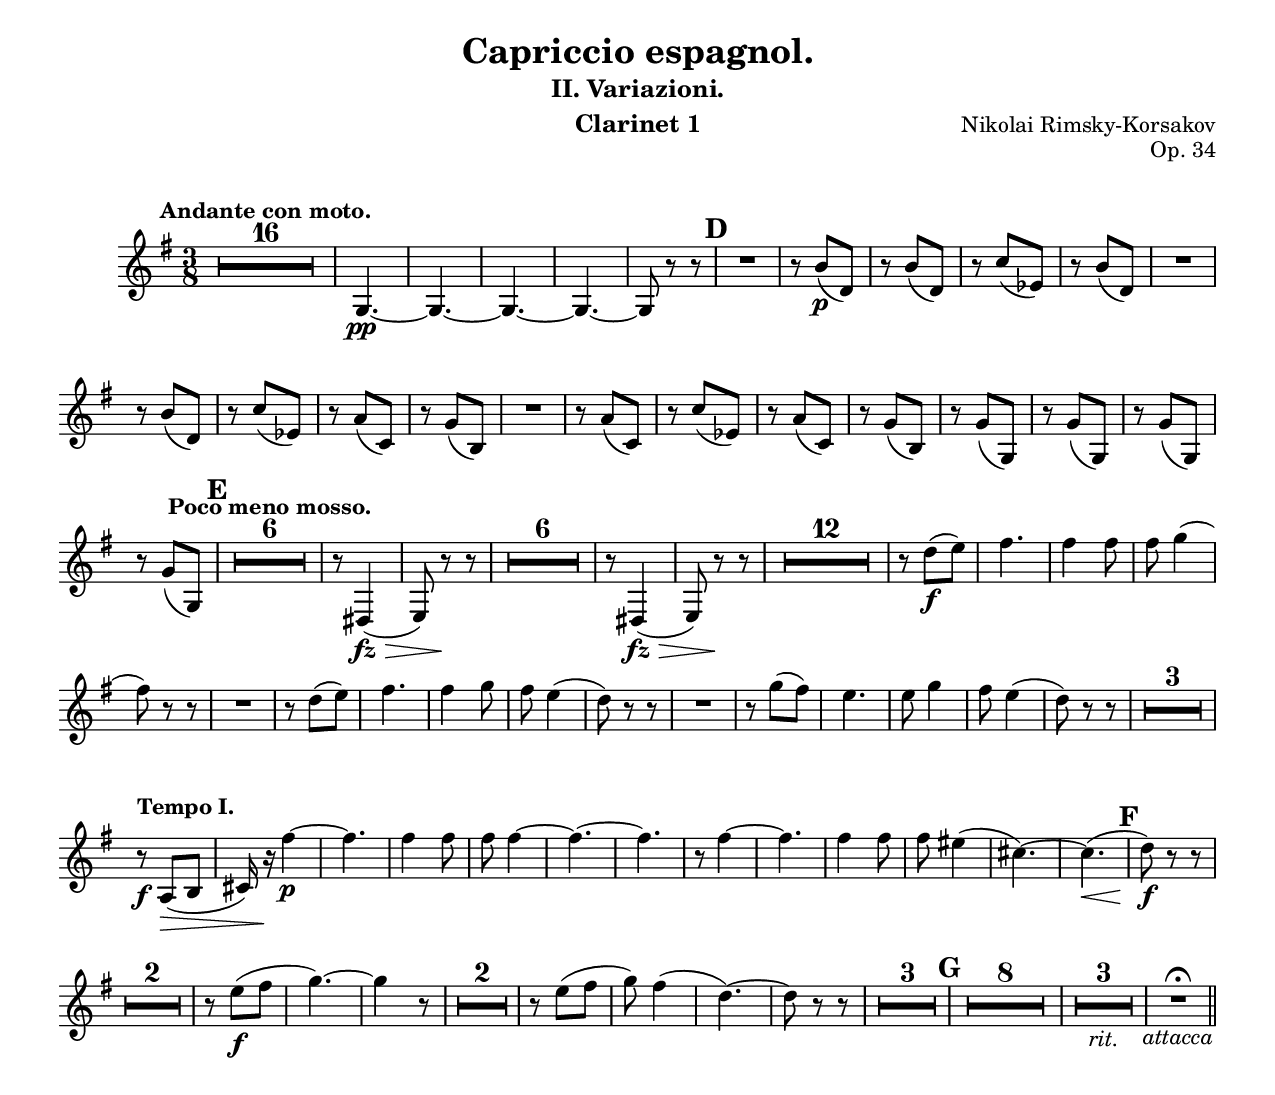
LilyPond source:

% This LilyPond file was generated by Rosegarden 13.06
\include "english.ly"
\version "2.16.2"
\header {
    composer = "Nikolai Rimsky-Korsakov"
    opus = "Op. 34"
    title = "Capriccio espagnol."
    subtitle = "II. Variazioni."
    instrument = "Clarinet 1"
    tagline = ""
}
#(set-global-staff-size 19)
#(set-default-paper-size "letter")
\paper {
  system-system-spacing #'basic-distance = #15
}
global = { 
    \time 3/8
    \skip 4.*128  %% 1-128
}
globalTempo = {
    \override Score.MetronomeMark #'transparent = ##t
    \tempo 4 = 120  \skip 4.*128 
}
\score {
    << % common

    \context Staff = "track 1" << 
        \set Score.skipBars = ##t
        \set Staff.printKeyCancellation = ##f
        \new Voice \global
        \new Voice \globalTempo

        \context Voice = "voice 1" {
            \override Voice.TextScript #'padding = #2.0
            \override MultiMeasureRest #'expand-limit = 1
            \once \override Staff.TimeSignature #'style = #'() 

            \time 3/8
            \clef "treble"
            \transpose bf a {
            \key af \major
            R4.*16 ^\markup { \bold "Andante con moto." }  |
            af 4. \pp ~  |
            af 4. ~  |
            af 4. ~  |
%% 20
            af 4. ~  |
            af 8 r r  |
            \mark #4 % D
            R4.  |
            r8 c'' \p ( ef' )  |
            r8 c'' ( ef' )  |
%% 25
            r8 df'' ( ff' )  |
            r8 c'' ( ef' )  |
            R4.  |
            r8 c'' ( ef' )  |
            r8 df'' ( ff' )  |
%% 30
            r8 bf' ( df' )  |
            r8 af' ( c' )  |
            R4.  |
            r8 bf' ( df' )  |
            r8 df'' ( ff' )  |
%% 35
            r8 bf' ( df' )  |
            r8 af' ( c' )  |
            r8 af' ( af )  |
            r8 af' ( af )  |
            r8 af' ( af )  |
%% 40
            r8 af' ( af )  |
            \mark \default % E
            R4.*6 ^\markup { \bold "Poco meno mosso." }  |
            r8 e 4 \fz \> (  |
            f 8 ) r \! r  |
            R4.*6  |
%% 55
            r8 e 4 \fz \> (  |
            f 8 ) r \! r  |
            R4.*12  |
            r8 ef'' \f ( f'' )  |
%% 70
            g'' 4.  |
            g'' 4 g'' 8  |
            g'' 8 af'' 4 (  |
            g'' 8 ) r r  |
            R4.  |
%% 75
            r8 ef'' ( f'' )  |
            g'' 4.  |
            g'' 4 af'' 8  |
            g'' 8 f'' 4 (  |
            ef'' 8 ) r r  |
%% 80
            R4.  |
            r8 af'' ( g'' )  |
            f'' 4.  |
            f'' 8 af'' 4  |
            g'' 8 f'' 4 (  |
%% 85
            ef'' 8 ) r r  |
            R4.*3  |
            r8 \f ^\markup { \bold "Tempo I." } bf \> ( c'  |
%% 90
            d' 16 ) r \! g'' 4 \p ~  |
            g'' 4.  |
            g'' 4 g'' 8  |
            g'' 8 g'' 4 ~  |
            g'' 4. ~  |
%% 95
            g'' 4.  |
            r8 g'' 4 ~  |
            g'' 4.  |
            g'' 4 g'' 8  |
            g'' 8 fs'' 4 (  |
%% 100
            d'' 4. ) ~  |
            d'' 4. \< (  |
            \mark \default
            ef'' 8 \f ) r r  |
            R4.*2  |
%% 105
            r8 f'' \f ( g''  |
            af'' 4. ) ~  |
            af'' 4 r8  |
            R4.*2  |
%% 110
            r8 f'' ( g''  |
            af'' 8 ) g'' 4 (  |
            ef'' 4. ) ~  |
            ef'' 8 r r  |
            R4.*3  |
            \mark \default
            R4.*8  |
            R4.*3 _\markup { \italic "rit." }  |
            R4. _\markup { \italic "attacca" } \fermataMarkup  |
            \bar "||"
            } % Transpose
        } % Voice
    >> % Staff (final) ends

>> % notes

\layout {
    indent = 1.0\cm
    short-indent = 0\cm
    \context { \Staff \RemoveEmptyStaves }
    \context { \GrandStaff \accepts "Lyrics" }
    \context { \Score \remove "Bar_number_engraver" }
}
% uncomment to enable generating midi file from the lilypond source
%     \midi {
%     } 
} % score
